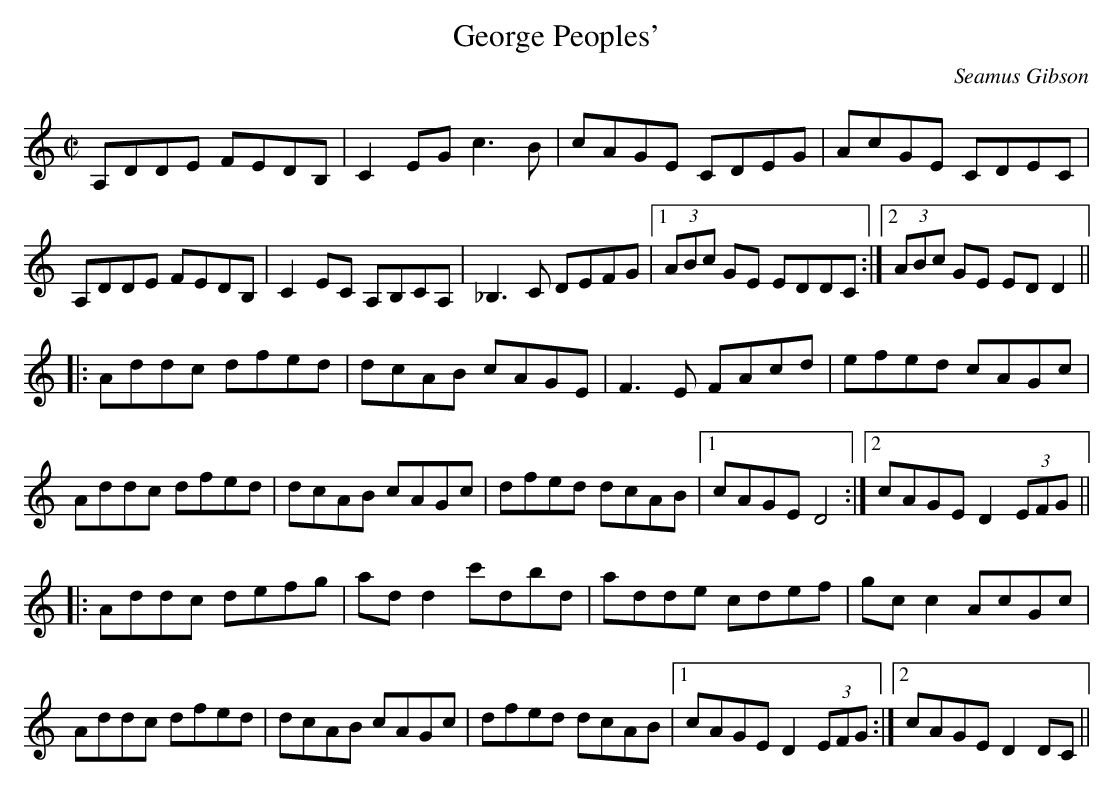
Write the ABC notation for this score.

X:1
T:George Peoples'
C:Seamus Gibson
M:C|
K:Ddor
A,DDE FEDB,|C2EG c3B|cAGE CDEG|AcGE CDEC|
A,DDE FEDB,|C2EC A,B,CA,|_B,3C DEFG|1 (3ABc GE EDDC:|2 (3ABc GE EDD2||
|:Addc dfed|dcAB cAGE|F3E FAcd|efed cAGc|
Addc dfed|dcAB cAGc|dfed dcAB|1 cAGE D4:|2 cAGE D2 (3EFG||
|:Addc defg|add2 c'dbd|adde cdef|gcc2 AcGc|
Addc dfed|dcAB cAGc|dfed dcAB|1 cAGE D2 (3EFG:|2 cAGE D2DC||
